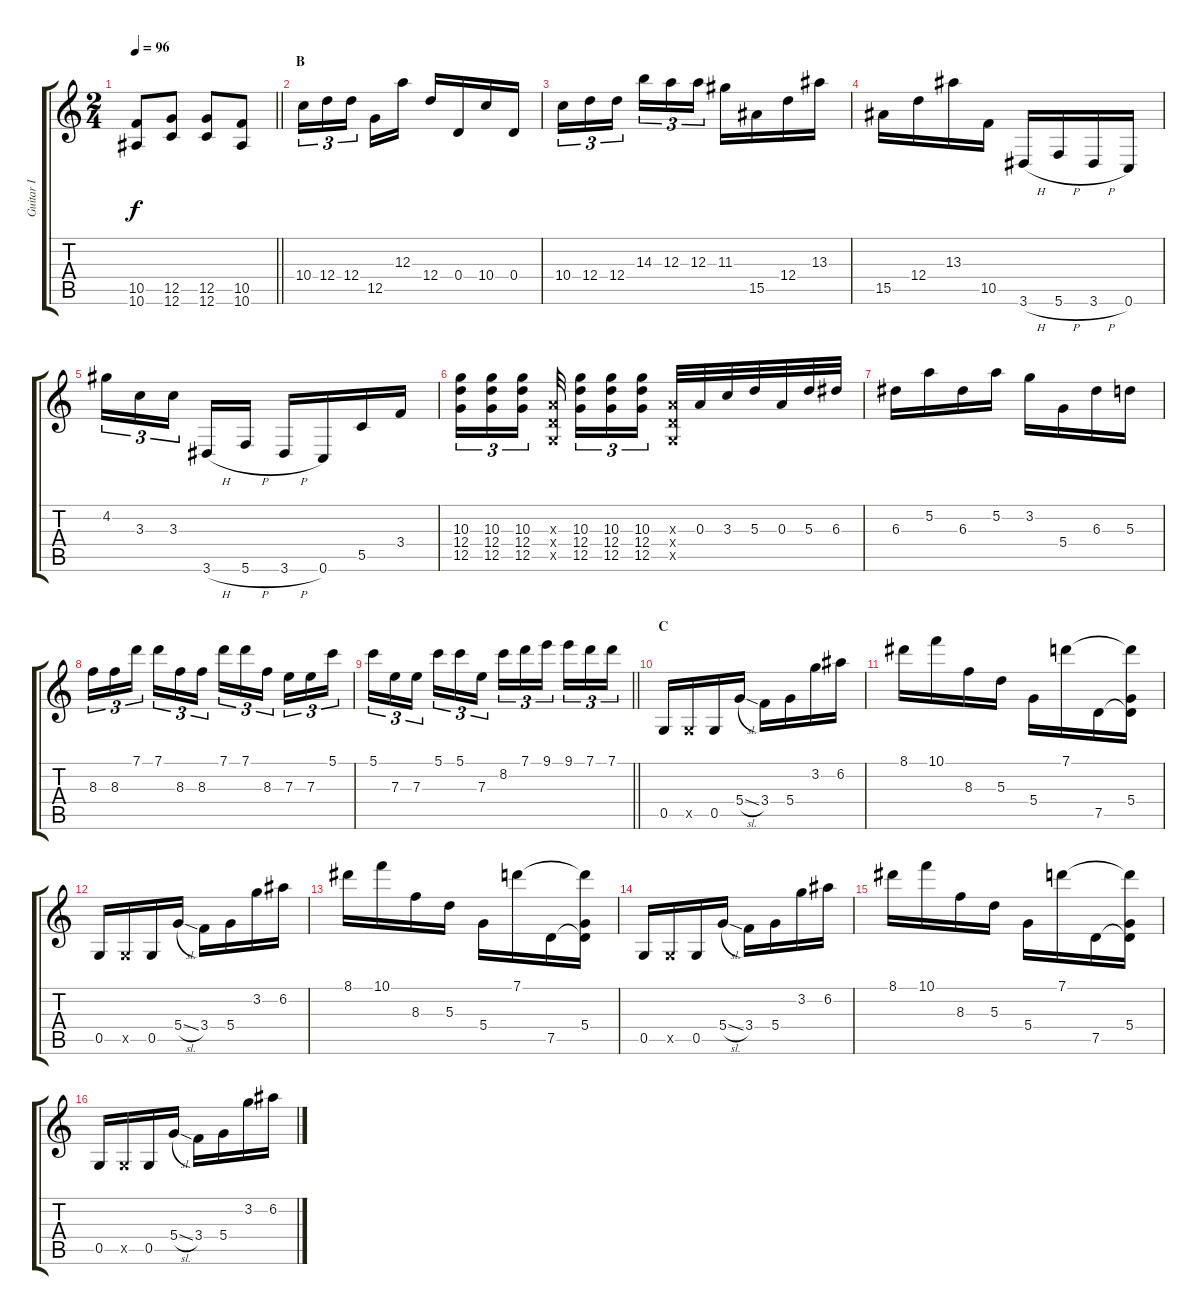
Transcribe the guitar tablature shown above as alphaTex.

\track ("Guitar I" "Guitar I") {instrument overdrivenguitar}
\staff {score tabs}
\tuning (G4 E4 A3 D3 G2 C2) {hide}
\ts (2 4)
\tempo 96
\clef g2
\barLineRight lightlight
\ks c
(10.5 10.6).8{dy f} (12.5 12.6).8 (12.5 12.6).8 (10.5 10.6).8 |
\section ("" "B")
10.4.16{tu (3 2)} 12.4.16{tu (3 2)} 12.4.16{tu (3 2) beam splitsecondary} 12.5.16 12.3.16 12.4.16 0.4.16 10.4.16 0.4.16 |
10.4.16{tu (3 2)} 12.4.16{tu (3 2)} 12.4.16{tu (3 2) beam splitsecondary} 14.3.16{tu (3 2)} 12.3.16{tu (3 2)} 12.3.16{tu (3 2)} 11.3.16 15.5.16 12.4.16 13.3.16 |
15.5.16 12.4.16 13.3.16 10.5.16 3.6{h}.16 5.6{h}.16 3.6{h}.16 0.6.16 |
4.2.16{tu (3 2)} 3.3.16{tu (3 2)} 3.3.16{tu (3 2) beam splitsecondary} 3.6{h}.16 5.6{h}.16 3.6{h}.16 0.6.16 5.5.16 3.4.16 |
(10.3 12.4 12.5).16{tu (3 2)} (10.3 12.4 12.5).16{tu (3 2)} (10.3 12.4 12.5).16{tu (3 2) beam splitsecondary} (0.3{x} 0.4{x} 0.5{x}).32{beam splitsecondary} (10.3 12.4 12.5).16{tu (3 2)} (10.3 12.4 12.5).16{tu (3 2)} (10.3 12.4 12.5).16{tu (3 2)} (0.3{x} 0.4{x} 0.5{x}).32 0.3.32 3.3.32 5.3.32 0.3.32 5.3.32 6.3.32 |
6.3.16 5.2.16 6.3.16 5.2.16 3.2.16 5.4.16 6.3.16 5.3.16 |
8.3.16{tu (3 2)} 8.3.16{tu (3 2)} 7.1.16{tu (3 2) beam splitsecondary} 7.1.16{tu (3 2)} 8.3.16{tu (3 2)} 8.3.16{tu (3 2)} 7.1.16{tu (3 2)} 7.1.16{tu (3 2)} 8.3.16{tu (3 2) beam splitsecondary} 7.3.16{tu (3 2)} 7.3.16{tu (3 2)} 5.1.16{tu (3 2)} |
\barLineRight lightlight
5.1.16{tu (3 2)} 7.3.16{tu (3 2)} 7.3.16{tu (3 2) beam splitsecondary} 5.1.16{tu (3 2)} 5.1.16{tu (3 2)} 7.3.16{tu (3 2)} 8.2.16{tu (3 2)} 7.1.16{tu (3 2)} 9.1.16{tu (3 2) beam splitsecondary} 9.1.16{tu (3 2)} 7.1.16{tu (3 2)} 7.1.16{tu (3 2)} |
\section ("" "C")
0.5.16 0.5{x}.16 0.5.16 5.4{sl}.16 3.4.16 5.4.16 3.2.16 6.2.16 |
8.1.16 10.1.16 8.3.16 5.3.16 5.4.16 7.1.16 7.5.16 (7.1{t} 5.4 7.5{t}).16 |
0.5.16 0.5{x}.16 0.5.16 5.4{sl}.16 3.4.16 5.4.16 3.2.16 6.2.16 |
8.1.16 10.1.16 8.3.16 5.3.16 5.4.16 7.1.16 7.5.16 (7.1{t} 5.4 7.5{t}).16 |
0.5.16 0.5{x}.16 0.5.16 5.4{sl}.16 3.4.16 5.4.16 3.2.16 6.2.16 |
8.1.16 10.1.16 8.3.16 5.3.16 5.4.16 7.1.16 7.5.16 (7.1{t} 5.4 7.5{t}).16 |
0.5.16 0.5{x}.16 0.5.16 5.4{sl}.16 3.4.16 5.4.16 3.2.16 6.2.16
